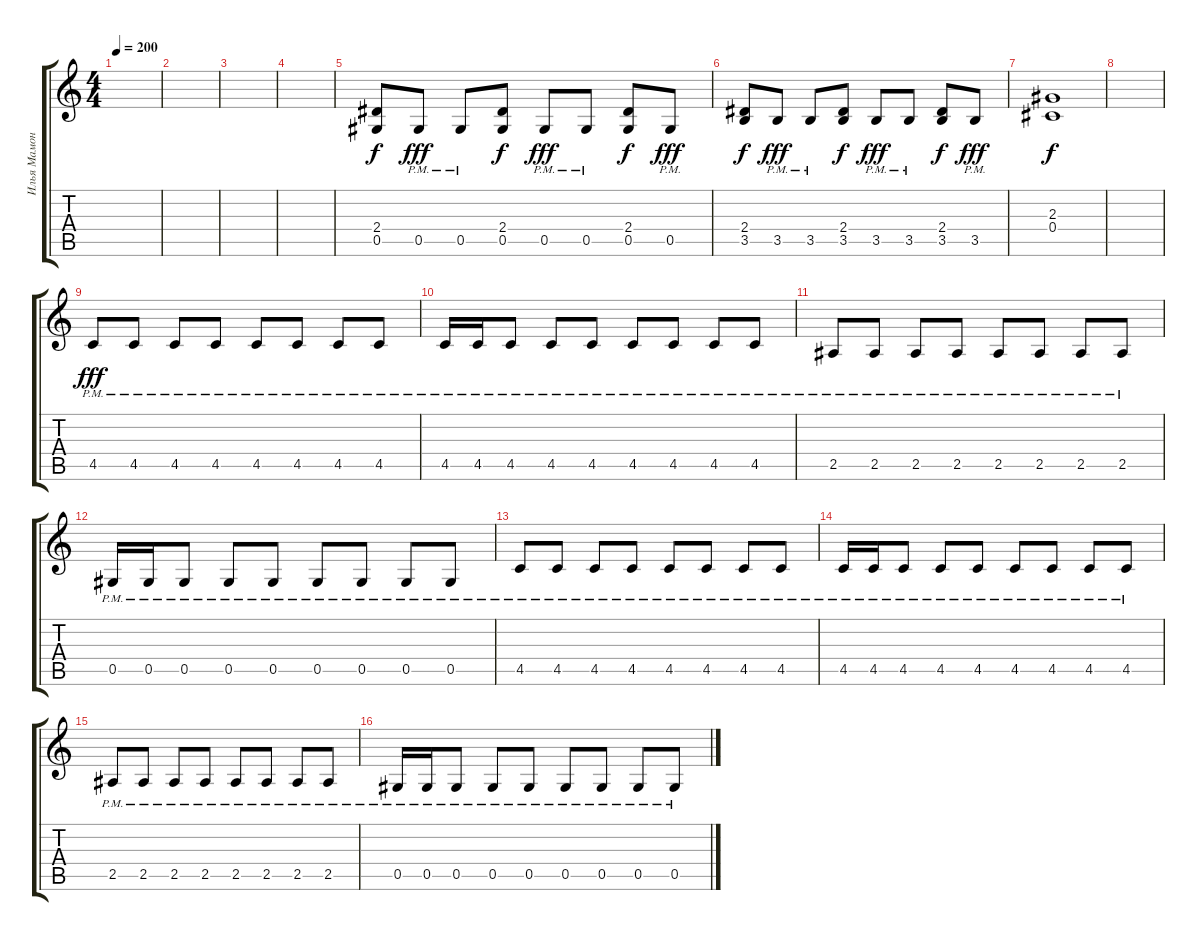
\track ("Илья Мамонтов" "Илья Мамон") {instrument distortionguitar}
\staff {score tabs}
\tuning (Eb4 Bb3 Gb3 Db3 Ab2 Eb2) {hide}
\ts (4 4)
\tempo 200
\clef g2
\ks c
|
|
|
|
(2.4 0.5).8 0.5{pm}.8{dy fff} 0.5{pm}.8 (2.4 0.5).8{dy f} 0.5{pm}.8{dy fff} 0.5{pm}.8 (2.4 0.5).8{dy f} 0.5{pm}.8{dy fff} |
(2.4 3.5).8{dy f} 3.5{pm}.8{dy fff} 3.5{pm}.8 (2.4 3.5).8{dy f} 3.5{pm}.8{dy fff} 3.5{pm}.8 (2.4 3.5).8{dy f} 3.5{pm}.8{dy fff} |
(2.3 0.4).1{dy f} |
|
4.5{pm}.8{dy fff} 4.5{pm}.8 4.5{pm}.8 4.5{pm}.8 4.5{pm}.8 4.5{pm}.8 4.5{pm}.8 4.5{pm}.8 |
4.5{pm}.16 4.5{pm}.16 4.5{pm}.8 4.5{pm}.8 4.5{pm}.8 4.5{pm}.8 4.5{pm}.8 4.5{pm}.8 4.5{pm}.8 |
2.5{pm}.8 2.5{pm}.8 2.5{pm}.8 2.5{pm}.8 2.5{pm}.8 2.5{pm}.8 2.5{pm}.8 2.5{pm}.8 |
0.5{pm}.16 0.5{pm}.16 0.5{pm}.8 0.5{pm}.8 0.5{pm}.8 0.5{pm}.8 0.5{pm}.8 0.5{pm}.8 0.5{pm}.8 |
4.5{pm}.8 4.5{pm}.8 4.5{pm}.8 4.5{pm}.8 4.5{pm}.8 4.5{pm}.8 4.5{pm}.8 4.5{pm}.8 |
4.5{pm}.16 4.5{pm}.16 4.5{pm}.8 4.5{pm}.8 4.5{pm}.8 4.5{pm}.8 4.5{pm}.8 4.5{pm}.8 4.5{pm}.8 |
2.5{pm}.8 2.5{pm}.8 2.5{pm}.8 2.5{pm}.8 2.5{pm}.8 2.5{pm}.8 2.5{pm}.8 2.5{pm}.8 |
0.5{pm}.16 0.5{pm}.16 0.5{pm}.8 0.5{pm}.8 0.5{pm}.8 0.5{pm}.8 0.5{pm}.8 0.5{pm}.8 0.5{pm}.8
